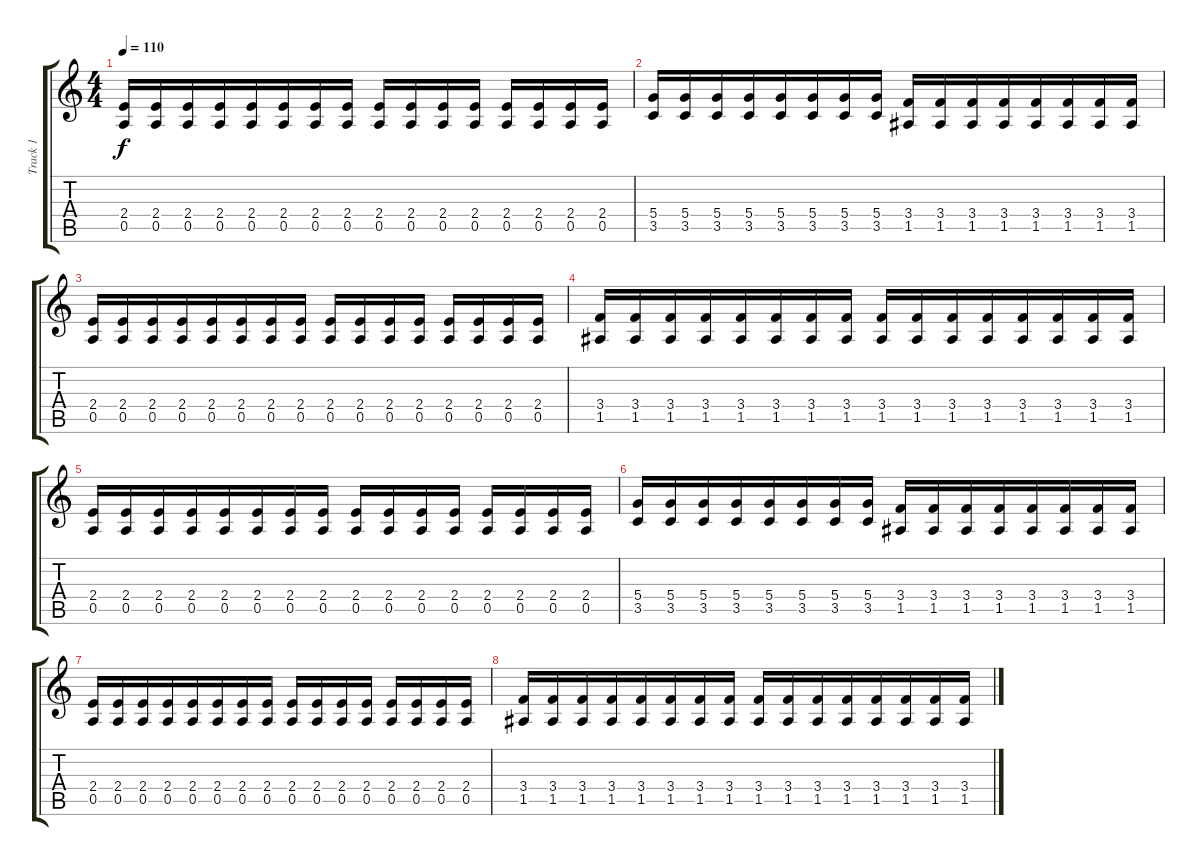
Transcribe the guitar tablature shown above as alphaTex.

\track ("Track 1" "Track 1") {instrument distortionguitar}
\staff {score tabs}
\tuning (E4 B3 G3 D3 A2 E2) {hide}
\ts (4 4)
\tempo 110
\clef g2
\ks c
(2.4 0.5).16{dy f beam merge} (2.4 0.5).16 (2.4 0.5).16 (2.4 0.5).16{beam merge} (2.4 0.5).16{beam merge} (2.4 0.5).16{beam merge} (2.4 0.5).16{beam merge} (2.4 0.5).16 (2.4 0.5).16 (2.4 0.5).16{beam merge} (2.4 0.5).16 (2.4 0.5).16 (2.4 0.5).16 (2.4 0.5).16{beam merge} (2.4 0.5).16 (2.4 0.5).16 |
(5.4 3.5).16 (5.4 3.5).16{beam merge} (5.4 3.5).16 (5.4 3.5).16{beam merge} (5.4 3.5).16 (5.4 3.5).16 (5.4 3.5).16 (5.4 3.5).16 (3.4 1.5).16 (3.4 1.5).16 (3.4 1.5).16{beam merge} (3.4 1.5).16{beam merge} (3.4 1.5).16 (3.4 1.5).16 (3.4 1.5).16{beam merge} (3.4 1.5).16 |
(2.4 0.5).16{beam merge} (2.4 0.5).16 (2.4 0.5).16 (2.4 0.5).16{beam merge} (2.4 0.5).16 (2.4 0.5).16{beam merge} (2.4 0.5).16 (2.4 0.5).16 (2.4 0.5).16{beam merge} (2.4 0.5).16 (2.4 0.5).16{beam merge} (2.4 0.5).16 (2.4 0.5).16 (2.4 0.5).16 (2.4 0.5).16 (2.4 0.5).16 |
(3.4 1.5).16 (3.4 1.5).16 (3.4 1.5).16 (3.4 1.5).16{beam merge} (3.4 1.5).16{beam merge} (3.4 1.5).16{beam merge} (3.4 1.5).16{beam merge} (3.4 1.5).16 (3.4 1.5).16 (3.4 1.5).16 (3.4 1.5).16 (3.4 1.5).16{beam merge} (3.4 1.5).16{beam merge} (3.4 1.5).16 (3.4 1.5).16{beam merge} (3.4 1.5).16 |
(2.4 0.5).16{beam merge} (2.4 0.5).16 (2.4 0.5).16 (2.4 0.5).16{beam merge} (2.4 0.5).16{beam merge} (2.4 0.5).16{beam merge} (2.4 0.5).16{beam merge} (2.4 0.5).16 (2.4 0.5).16 (2.4 0.5).16{beam merge} (2.4 0.5).16 (2.4 0.5).16 (2.4 0.5).16 (2.4 0.5).16{beam merge} (2.4 0.5).16 (2.4 0.5).16 |
(5.4 3.5).16 (5.4 3.5).16{beam merge} (5.4 3.5).16 (5.4 3.5).16{beam merge} (5.4 3.5).16 (5.4 3.5).16 (5.4 3.5).16 (5.4 3.5).16 (3.4 1.5).16 (3.4 1.5).16 (3.4 1.5).16{beam merge} (3.4 1.5).16{beam merge} (3.4 1.5).16 (3.4 1.5).16 (3.4 1.5).16{beam merge} (3.4 1.5).16 |
(2.4 0.5).16{beam merge} (2.4 0.5).16 (2.4 0.5).16 (2.4 0.5).16{beam merge} (2.4 0.5).16 (2.4 0.5).16{beam merge} (2.4 0.5).16 (2.4 0.5).16 (2.4 0.5).16{beam merge} (2.4 0.5).16 (2.4 0.5).16{beam merge} (2.4 0.5).16 (2.4 0.5).16 (2.4 0.5).16 (2.4 0.5).16 (2.4 0.5).16 |
(3.4 1.5).16 (3.4 1.5).16 (3.4 1.5).16 (3.4 1.5).16{beam merge} (3.4 1.5).16{beam merge} (3.4 1.5).16{beam merge} (3.4 1.5).16{beam merge} (3.4 1.5).16 (3.4 1.5).16 (3.4 1.5).16 (3.4 1.5).16 (3.4 1.5).16{beam merge} (3.4 1.5).16{beam merge} (3.4 1.5).16 (3.4 1.5).16{beam merge} (3.4 1.5).16
